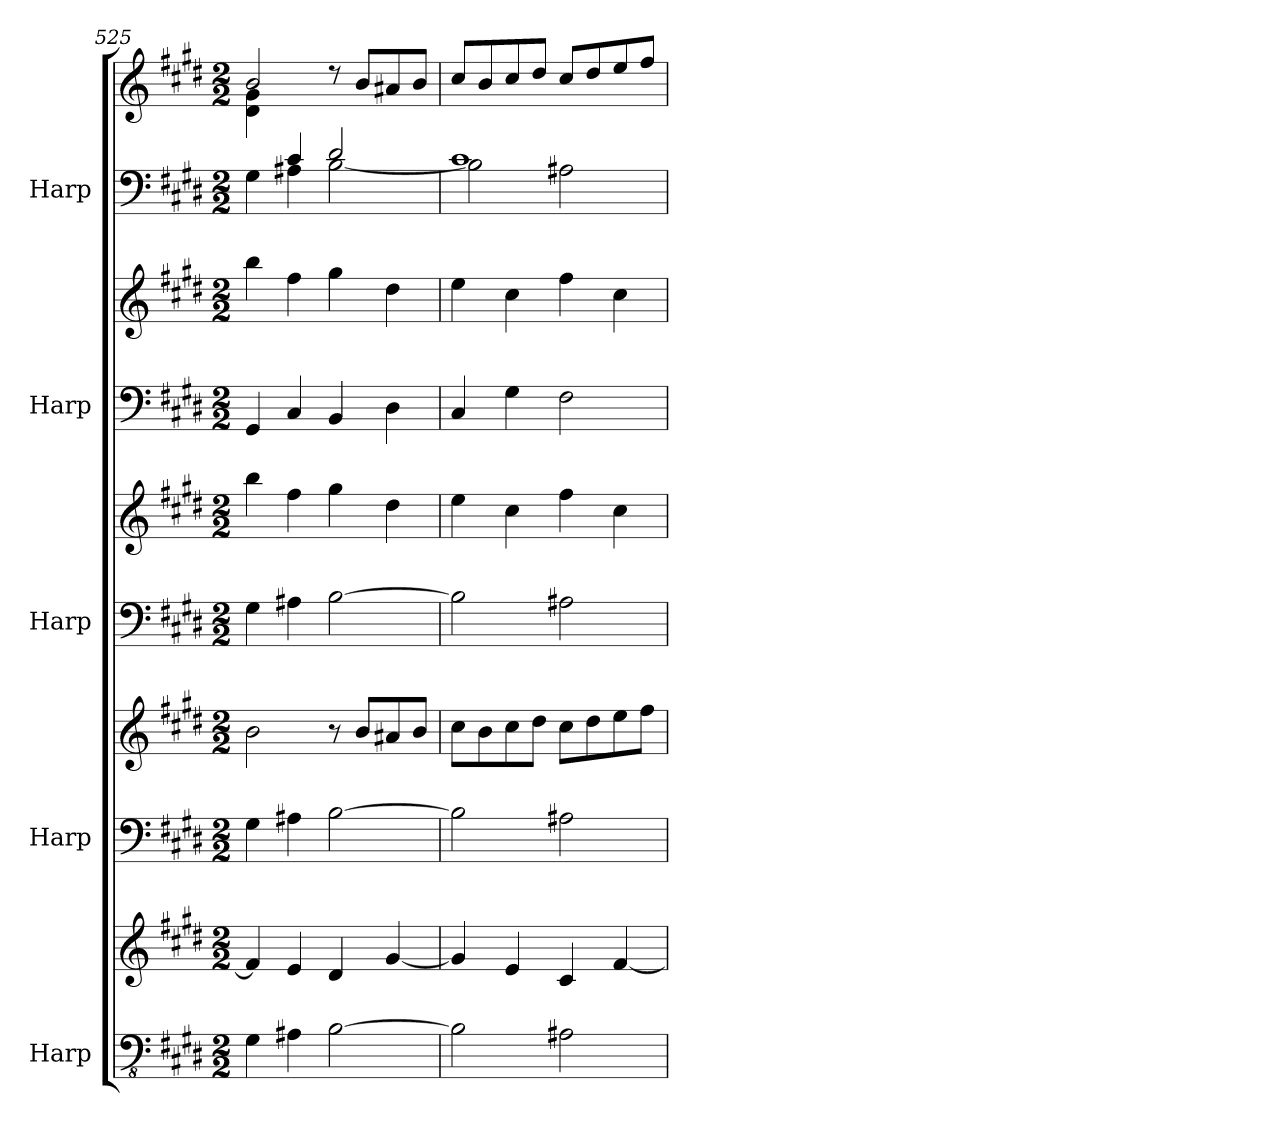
**kern	**kern	**kern	**kern	**kern	**kern	**kern	**kern	**kern	**kern
*part5	*part5	*part4	*part4	*part3	*part3	*part2	*part2	*part1	*part1
*staff10	*staff9	*staff8	*staff7	*staff6	*staff5	*staff4	*staff3	*staff2	*staff1
*I"Harp	*	*I"Harp	*	*I"Harp	*	*I"Harp	*	*I"Harp	*
*I'Hp	*	*I'Hp	*	*I'Hp	*	*I'Hp	*	*I'Hp	*
*clefFv4	*clefG2	*clefF4	*clefG2	*clefF4	*clefG2	*clefF4	*clefG2	*clefF4	*clefG2
*k[f#c#g#d#]	*k[f#c#g#d#]	*k[f#c#g#d#]	*k[f#c#g#d#]	*k[f#c#g#d#]	*k[f#c#g#d#]	*k[f#c#g#d#]	*k[f#c#g#d#]	*k[f#c#g#d#]	*k[f#c#g#d#]
*M2/2	*M2/2	*M2/2	*M2/2	*M2/2	*M2/2	*M2/2	*M2/2	*M2/2	*M2/2
=525	=525	=525	=525	=525	=525	=525	=525	=525	=525
*	*	*	*	*	*	*	*	*^	*^
4GG#\	4f#/]	4G#\	2b\	4G#\	4bb\	4GG#/	4bb\	4ryy	4G#\	2b/	4d#\ 4g#\
4AA#X\	4e/	4A#X\	.	4A#X\	4ff#\	4C#/	4ff#\	4c#/	4A#X\	.	2.ryy
[2BB\	4d#/	[2B\	8r	[2B\	4gg#\	4BB/	4gg#\	2d#/	[2B\	8rdd	.
.	.	.	8b/L	.	.	.	.	.	.	8b/L	.
.	[4g#/	.	8a#X/	.	4dd#\	4D#\	4dd#\	.	.	8a#X/	.
.	.	.	8b/J	.	.	.	.	.	.	8b/J	.
*	*	*	*	*	*	*	*	*	*	*v	*v
!!LO:PB:g=z
=526	=526	=526	=526	=526	=526	=526	=526	=526	=526	=526
2BB\]	4g#/]	2B\]	8cc#\L	2B\]	4ee\	4C#/	4ee\	1c#	2B\]	8cc#/L
.	.	.	8b\	.	.	.	.	.	.	8b/
.	4e/	.	8cc#\	.	4cc#\	4G#\	4cc#\	.	.	8cc#/
.	.	.	8dd#\J	.	.	.	.	.	.	8dd#/J
2AA#X\	4c#/	2A#X\	8cc#\L	2A#X\	4ff#\	2F#\	4ff#\	.	2A#X\	8cc#/L
.	.	.	8dd#\	.	.	.	.	.	.	8dd#/
.	[4f#/	.	8ee\	.	4cc#\	.	4cc#\	.	.	8ee/
.	.	.	8ff#\J	.	.	.	.	.	.	8ff#/J
*	*	*	*	*	*	*	*	*v	*v	*
=	=	=	=	=	=	=	=	=	=
*-	*-	*-	*-	*-	*-	*-	*-	*-	*-
